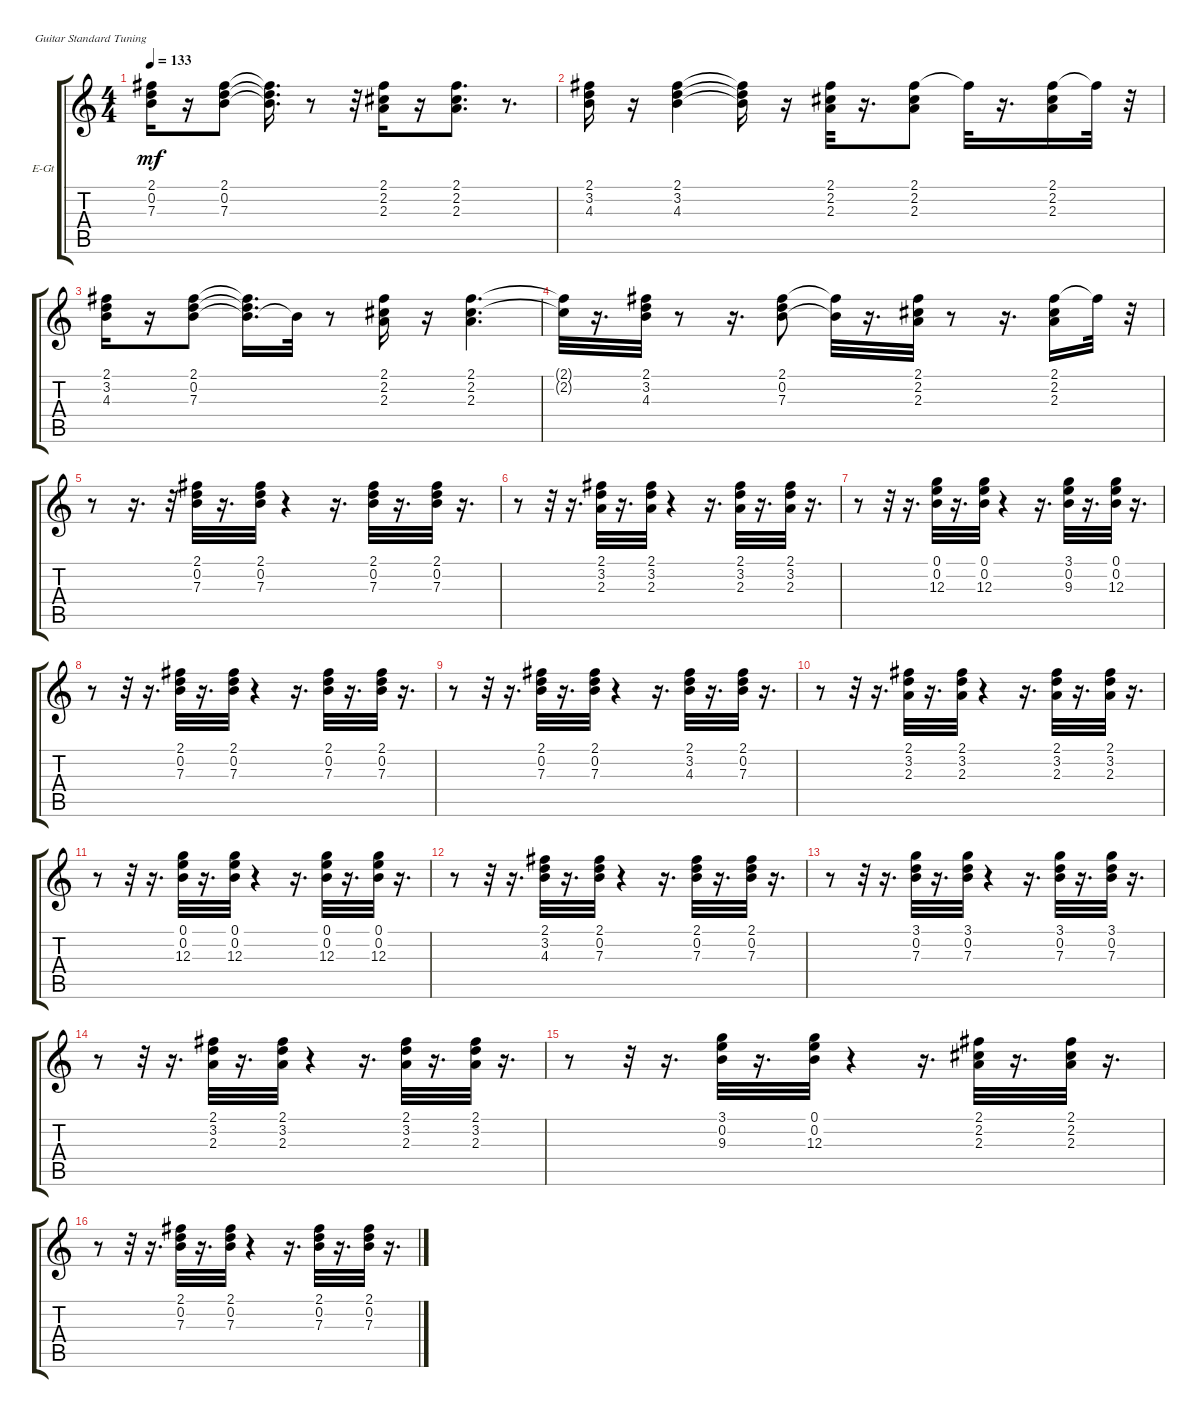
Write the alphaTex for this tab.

\defaultSystemsLayout 4
\bracketExtendMode groupsimilarinstruments
\firstSystemTrackNameOrientation horizontal
\otherSystemsTrackNameOrientation horizontal
\track ("Electric Guitar" "E-Gt") {instrument electricguitarclean}
\staff {score tabs}
\tuning (E4 B3 G3 D3 A2 E2)
\ts (4 4)
\tempo 133
\clef g2
\scale
0.5
\ks c
(0.2 7.3 2.1).16{dy mf} r.16 (0.2 2.1 7.3).8 (0.2{t} 2.1{t} 7.3{t}).16{d} r.8 r.32 (2.3 2.2 2.1).16 r.16 (2.3 2.2 2.1).8{d} r.8{d} |
\scale
0.5 (3.2 4.3 2.1).16 r.16 (3.2 4.3 2.1).4 (3.2{t} 4.3{t} 2.1{t}).16 r.16 (2.3 2.1 2.2).32 r.16{d} (2.3 2.2 2.1).8 2.1{t}.32 r.16{d} (2.3 2.1 2.2).16 2.1{t}.32 r.32 |
\scale
0.5 (3.2 4.3 2.1).16 r.16 (0.2 2.1 7.3).8 (0.2{t} 2.1{t} 7.3{t}).16{d} 0.2{t}.32 r.8 (2.3 2.2 2.1).16 r.16 (2.3 2.2 2.1).4{d} |
\scale
0.5 (2.2{t} 2.1{t}).32 r.16{d} (3.2 4.3 2.1).32 r.8 r.16{d} (0.2 7.3 2.1).8 (0.2{t} 2.1{t}).32 r.16{d} (2.2 2.3 2.1).32 r.8 r.16{d} (2.3 2.1 2.2).16 2.1{t}.32 r.32 |
\scale
0.5 r.8 r.16{d} r.32 (0.2 7.3 2.1).32 r.16{d} (0.2 7.3 2.1).32 r.4 r.16{d} (0.2 7.3 2.1).32 r.16{d} (0.2 2.1 7.3).32 r.16{d} |
\scale
0.5 r.8 r.32 r.16{d} (2.3 3.2 2.1).32 r.16{d} (2.3 3.2 2.1).32 r.4 r.16{d} (2.3 3.2 2.1).32 r.16{d} (2.3 3.2 2.1).32 r.16{d} |
\scale
0.5 r.8 r.32 r.16{d} (0.2 0.1 12.3).32 r.16{d} (0.2 0.1 12.3).32 r.4 r.16{d} (0.2 3.1 9.3).32 r.16{d} (0.1 0.2 12.3).32 r.16{d} |
\scale
0.5 r.8 r.32 r.16{d} (0.2 7.3 2.1).32 r.16{d} (0.2 2.1 7.3).32 r.4 r.16{d} (0.2 7.3 2.1).32 r.16{d} (0.2 7.3 2.1).32 r.16{d} |
\scale
0.5 r.8 r.32 r.16{d} (0.2 7.3 2.1).32 r.16{d} (0.2 7.3 2.1).32 r.4 r.16{d} (3.2 4.3 2.1).32 r.16{d} (0.2 7.3 2.1).32 r.16{d} |
\scale
0.5 r.8 r.32 r.16{d} (2.3 3.2 2.1).32 r.16{d} (3.2 2.1 2.3).32 r.4 r.16{d} (2.3 3.2 2.1).32 r.16{d} (2.3 3.2 2.1).32 r.16{d} |
\scale
0.5 r.8 r.32 r.16{d} (0.2 0.1 12.3).32 r.16{d} (0.2 0.1 12.3).32 r.4 r.16{d} (0.2 0.1 12.3).32 r.16{d} (0.2 0.1 12.3).32 r.16{d} |
\scale
0.5 r.8 r.32 r.16{d} (3.2 2.1 4.3).32 r.16{d} (0.2 7.3 2.1).32 r.4 r.16{d} (0.2 7.3 2.1).32 r.16{d} (0.2 7.3 2.1).32 r.16{d} |
\scale
0.5 r.8 r.32 r.16{d} (0.2 7.3 3.1).32 r.16{d} (0.2 3.1 7.3).32 r.4 r.16{d} (0.2 3.1 7.3).32 r.16{d} (0.2 7.3 3.1).32 r.16{d} |
\scale
0.5 r.8 r.32 r.16{d} (2.3 3.2 2.1).32 r.16{d} (2.3 2.1 3.2).32 r.4 r.16{d} (2.3 2.1 3.2).32 r.16{d} (2.3 2.1 3.2).32 r.16{d} |
\scale
0.5 r.8 r.32 r.16{d} (0.2 3.1 9.3).32 r.16{d} (0.2 0.1 12.3).32 r.4 r.16{d} (2.1 2.3 2.2).32 r.16{d} (2.3 2.1 2.2).32 r.16{d} |
\scale
0.5 r.8 r.32 r.16{d} (0.2 2.1 7.3).32 r.16{d} (0.2 7.3 2.1).32 r.4 r.16{d} (0.2 7.3 2.1).32 r.16{d} (0.2 2.1 7.3).32 r.16{d}
